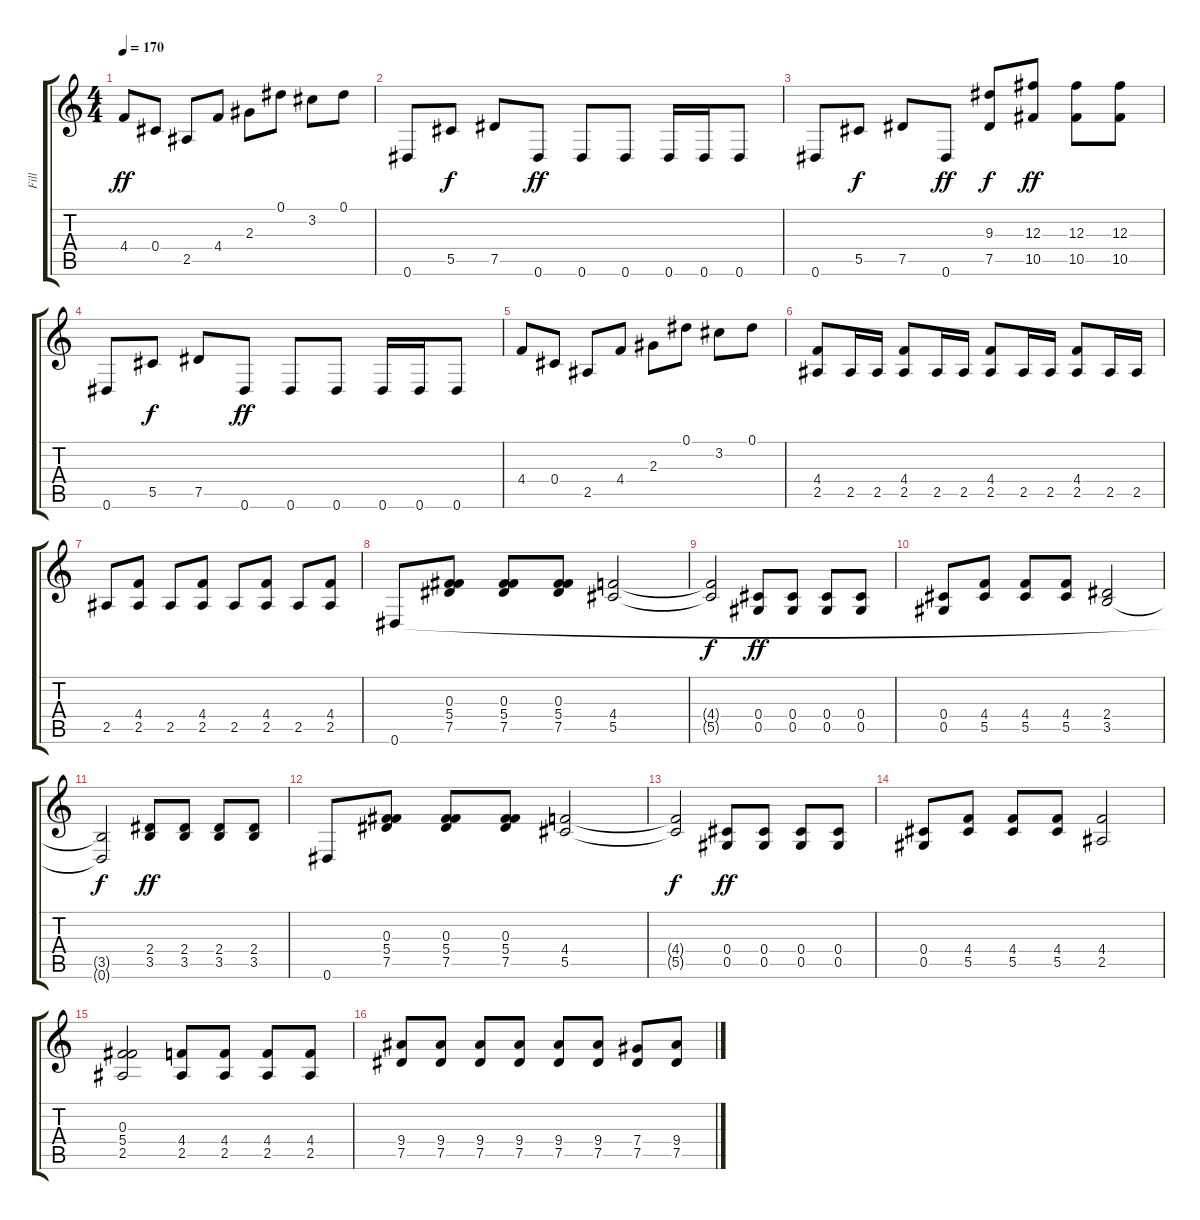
\track ("Fill" "Fill") {instrument overdrivenguitar}
\staff {score tabs}
\tuning (Eb4 Bb3 Gb3 Db3 Ab2 Eb2) {hide}
\ts (4 4)
\tempo 170
\clef g2
\ks c
4.4.8{dy ff} 0.4.8 2.5.8 4.4.8 2.3.8 0.1.8 3.2.8 0.1.8 |
0.6.8 5.5.8{dy f} 7.5.8 0.6.8{dy ff} 0.6.8 0.6.8 0.6.16 0.6.16 0.6.8 |
0.6.8 5.5.8{dy f} 7.5.8 0.6.8{dy ff} (9.3 7.5).8{dy f} (12.3 10.5).8{dy ff} (12.3 10.5).8 (12.3 10.5).8 |
0.6.8 5.5.8{dy f} 7.5.8 0.6.8{dy ff} 0.6.8 0.6.8 0.6.16 0.6.16 0.6.8 |
4.4.8 0.4.8 2.5.8 4.4.8 2.3.8 0.1.8 3.2.8 0.1.8 |
(4.4 2.5).8 2.5.16 2.5.16 (4.4 2.5).8 2.5.16 2.5.16 (4.4 2.5).8 2.5.16 2.5.16 (4.4 2.5).8 2.5.16 2.5.16 |
2.5.8 (4.4 2.5).8 2.5.8 (4.4 2.5).8 2.5.8 (4.4 2.5).8 2.5.8 (4.4 2.5).8 |
0.6.8 (0.3 5.4 7.5).8 (0.3 5.4 7.5).8 (0.3 5.4 7.5).8 (4.4 5.5).2 |
(4.4{t} 5.5{t}).2{dy f} (0.4 0.5).8{dy ff} (0.4 0.5).8 (0.4 0.5).8 (0.4 0.5).8 |
(0.4 0.5).8 (4.4 5.5).8 (4.4 5.5).8 (4.4 5.5).8 (2.4 3.5).2 |
(3.5{t} 0.6{t}).2{dy f} (2.4 3.5).8{dy ff} (2.4 3.5).8 (2.4 3.5).8 (2.4 3.5).8 |
0.6.8 (0.3 5.4 7.5).8 (0.3 5.4 7.5).8 (0.3 5.4 7.5).8 (4.4 5.5).2 |
(4.4{t} 5.5{t}).2{dy f} (0.4 0.5).8{dy ff} (0.4 0.5).8 (0.4 0.5).8 (0.4 0.5).8 |
(0.4 0.5).8 (4.4 5.5).8 (4.4 5.5).8 (4.4 5.5).8 (4.4 2.5).2 |
(0.3 5.4 2.5).2 (4.4 2.5).8 (4.4 2.5).8 (4.4 2.5).8 (4.4 2.5).8 |
(9.4 7.5).8 (9.4 7.5).8 (9.4 7.5).8 (9.4 7.5).8 (9.4 7.5).8 (9.4 7.5).8 (7.4 7.5).8 (9.4 7.5).8
